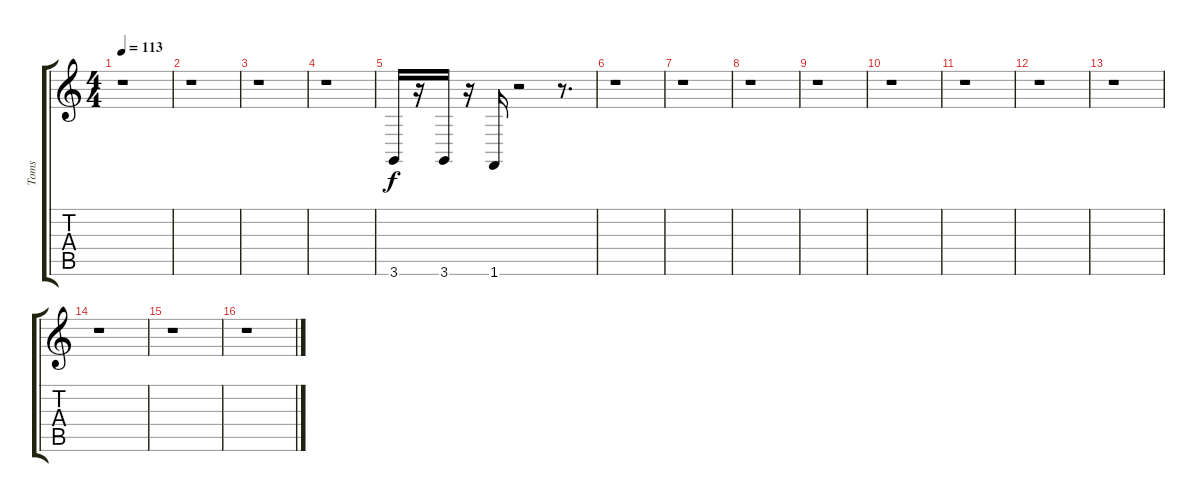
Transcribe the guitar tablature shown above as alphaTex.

\track ("Toms" "Toms") {instrument acousticgrandpiano}
\staff {score tabs}
\tuning (E4 B3 G3 D3 A2 E2) {hide}
\ts (4 4)
\tempo 113
\clef g2
\ks c
r.1{dy f} |
r.1 |
r.1 |
r.1 |
3.6.16 r.16 3.6.16 r.16 1.6.16 r.2 r.8{d} |
r.1 |
r.1 |
r.1 |
r.1 |
r.1 |
r.1 |
r.1 |
r.1 |
r.1 |
r.1 |
r.1
